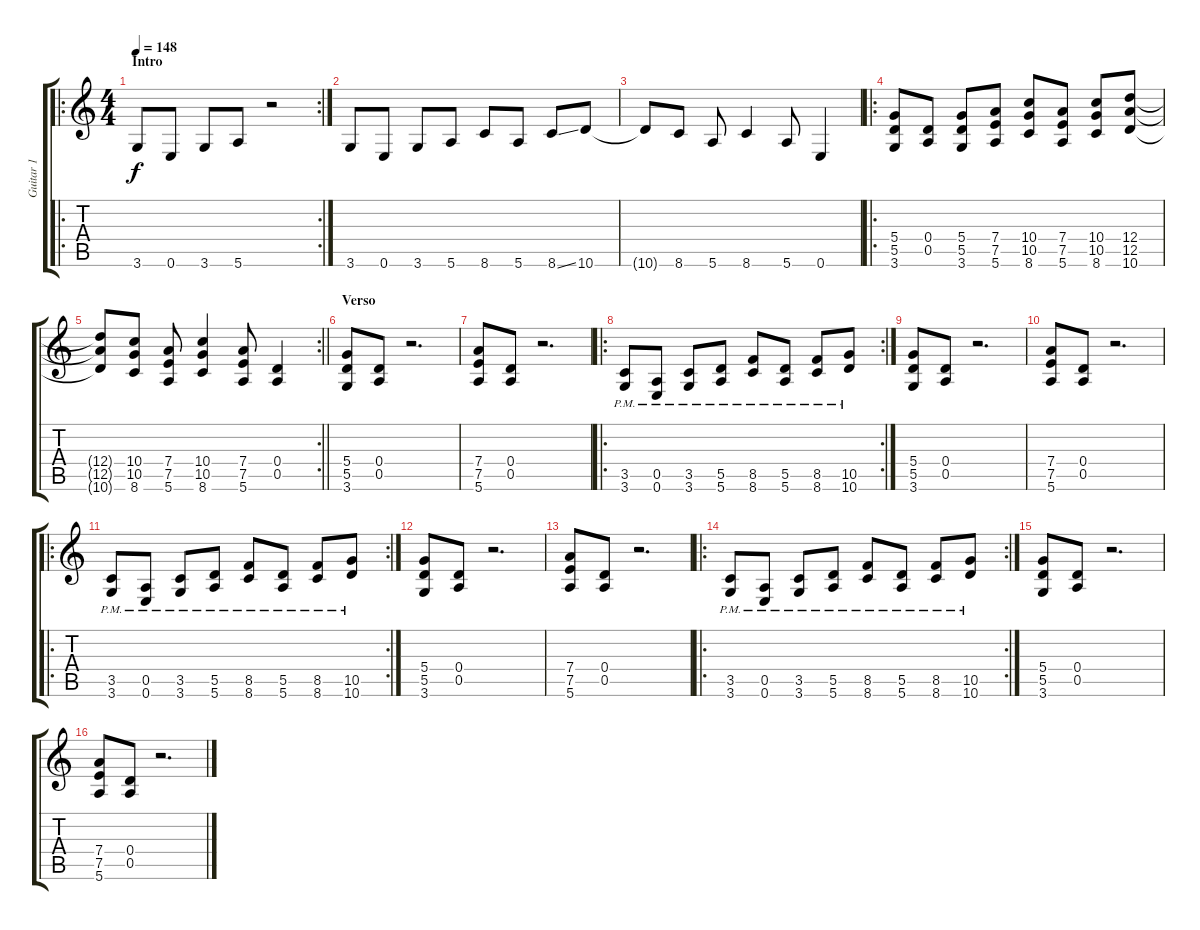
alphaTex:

\track ("Guitar 1" "Guitar 1") {instrument overdrivenguitar}
\staff {score tabs}
\tuning (E4 B3 G3 D3 A2 E2) {hide}
\ro
\rc 2
\ts (4 4)
\section ("" "Intro")
\tempo 148
\clef g2
\ks c
3.6.8{dy f instrument overdrivenguitar} 0.6.8 3.6.8 5.6.8 r.2 |
3.6.8 0.6.8 3.6.8 5.6.8 8.6.8 5.6.8 8.6{ss}.8 10.6.8 |
10.6{t}.8 8.6.8 5.6.8 8.6.4 5.6.8 0.6.4 |
\ro
(5.4 5.5 3.6).8 (0.4 0.5).8 (5.4 5.5 3.6).8 (7.4 7.5 5.6).8 (10.4 10.5 8.6).8 (7.4 7.5 5.6).8 (10.4 10.5 8.6).8 (12.4 12.5 10.6).8 |
\rc 2
\barLineRight lightlight
(12.4{t} 12.5{t} 10.6{t}).8 (10.4 10.5 8.6).8 (7.4 7.5 5.6).8 (10.4 10.5 8.6).4 (7.4 7.5 5.6).8 (0.4 0.5).4 |
\section ("" "Verso")
(5.4 5.5 3.6).8 (0.4 0.5).8 r.2{d} |
(7.4 7.5 5.6).8 (0.4 0.5).8 r.2{d} |
\ro
\rc 2
(3.5{pm} 3.6{pm}).8 (0.5{pm} 0.6{pm}).8 (3.5{pm} 3.6{pm}).8 (5.5{pm} 5.6{pm}).8 (8.5{pm} 8.6{pm}).8 (5.5{pm} 5.6{pm}).8 (8.5{pm} 8.6{pm}).8 (10.5{pm} 10.6{pm}).8 |
(5.4 5.5 3.6).8 (0.4 0.5).8 r.2{d} |
(7.4 7.5 5.6).8 (0.4 0.5).8 r.2{d} |
\ro
\rc 2
(3.5{pm} 3.6{pm}).8 (0.5{pm} 0.6{pm}).8 (3.5{pm} 3.6{pm}).8 (5.5{pm} 5.6{pm}).8 (8.5{pm} 8.6{pm}).8 (5.5{pm} 5.6{pm}).8 (8.5{pm} 8.6{pm}).8 (10.5{pm} 10.6{pm}).8 |
(5.4 5.5 3.6).8 (0.4 0.5).8 r.2{d} |
(7.4 7.5 5.6).8 (0.4 0.5).8 r.2{d} |
\ro
\rc 2
(3.5{pm} 3.6{pm}).8 (0.5{pm} 0.6{pm}).8 (3.5{pm} 3.6{pm}).8 (5.5{pm} 5.6{pm}).8 (8.5{pm} 8.6{pm}).8 (5.5{pm} 5.6{pm}).8 (8.5{pm} 8.6{pm}).8 (10.5{pm} 10.6{pm}).8 |
(5.4 5.5 3.6).8 (0.4 0.5).8 r.2{d} |
(7.4 7.5 5.6).8 (0.4 0.5).8 r.2{d}
